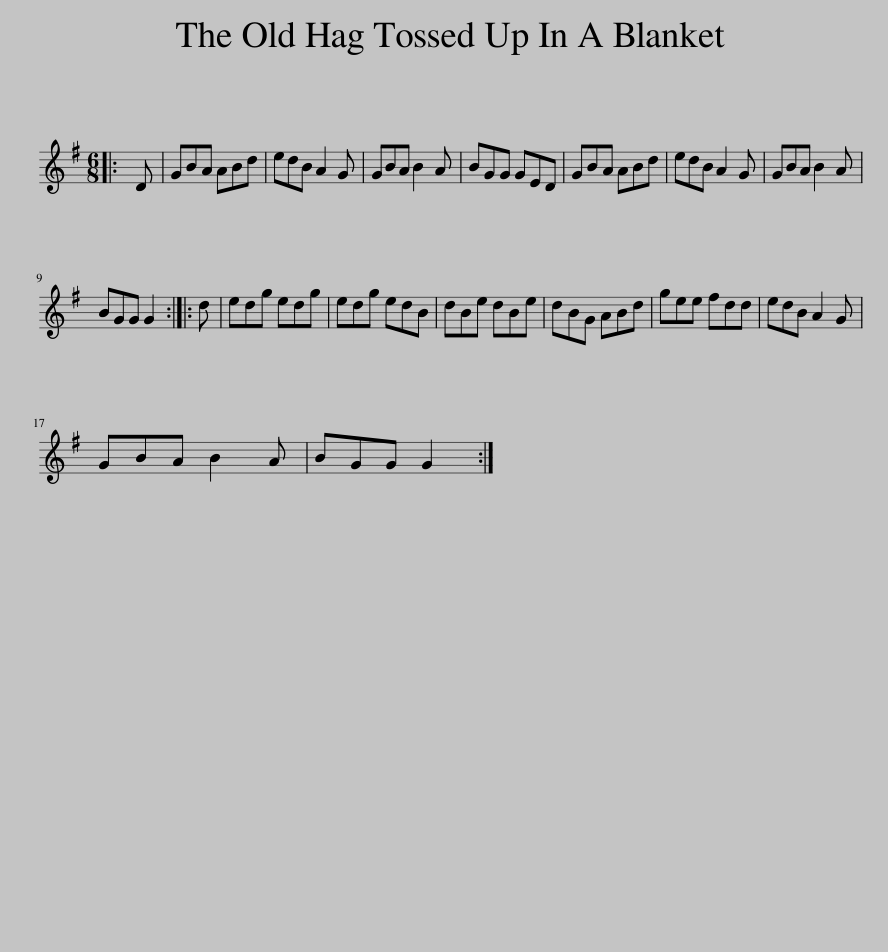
X:1
L:1/8
M:6/8
I:linebreak $
K:G
V:1 treble
V:1
|: D | GBA ABd | edB A2 G | GBA B2 A | BGG GED | %5
 GBA ABd | edB A2 G | GBA B2 A |$ BGG G2 :: d | %10
 edg edg | edg edB | dBe dBe | dBG ABd | gee fdd | %15
 edB A2 G |$ GBA B2 A | BGG G2 :| %18
